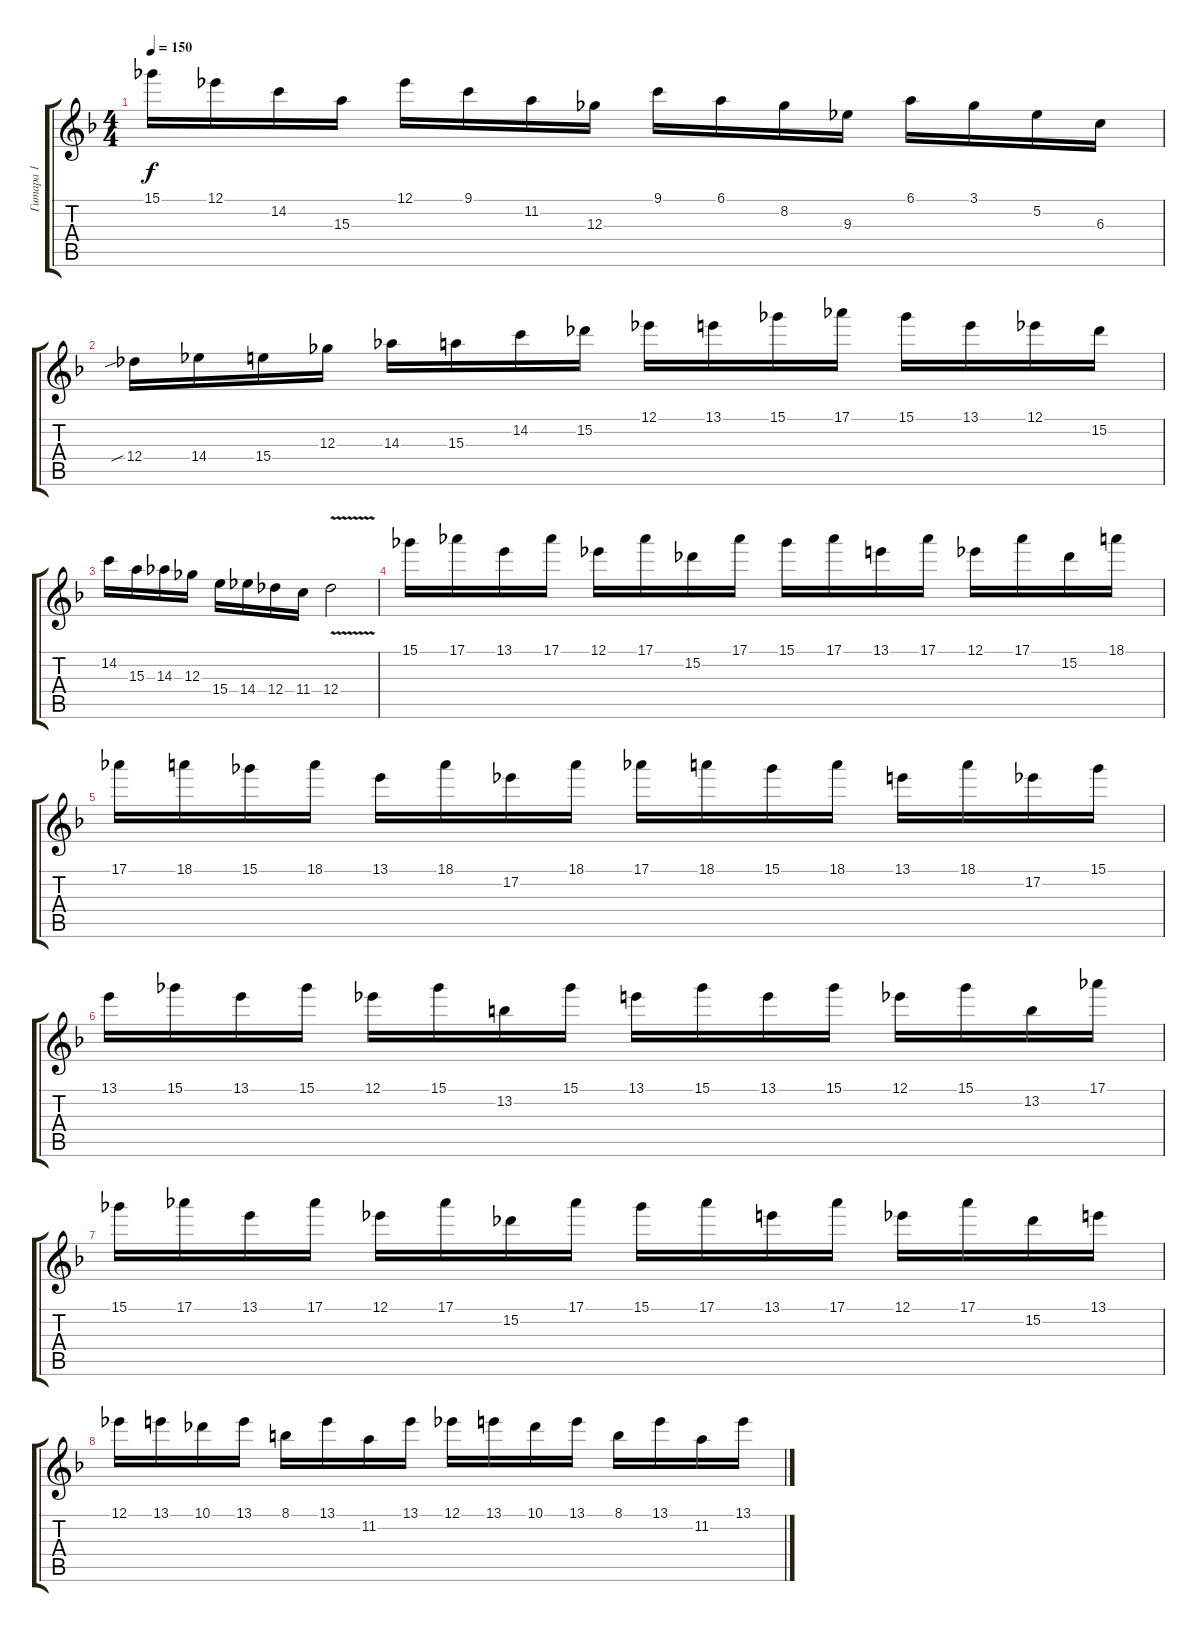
\track ("Гитара 1" "Гитара 1") {instrument distortionguitar}
\staff {score tabs}
\tuning (Eb4 Bb3 Gb3 Db3 Ab2 Eb2) {hide}
\ts (4 4)
\tempo 150
\clef g2
\ks dminor
15.1.16{dy f} 12.1.16 14.2.16 15.3.16 12.1.16 9.1.16 11.2.16 12.3.16 9.1.16 6.1.16 8.2.16 9.3.16 6.1.16 3.1.16 5.2.16 6.3.16 |
12.4{sib}.16 14.4.16 15.4.16 12.3.16 14.3.16 15.3.16 14.2.16 15.2.16 12.1.16 13.1.16 15.1.16 17.1.16 15.1.16 13.1.16 12.1.16 15.2.16 |
14.2.16 15.3.16 14.3.16 12.3.16 15.4.16 14.4.16 12.4.16 11.4.16 12.4{v}.2 |
15.1.16 17.1.16 13.1.16 17.1.16 12.1.16 17.1.16 15.2.16 17.1.16 15.1.16 17.1.16 13.1.16 17.1.16 12.1.16 17.1.16 15.2.16 18.1.16 |
17.1.16 18.1.16 15.1.16 18.1.16 13.1.16 18.1.16 17.2.16 18.1.16 17.1.16 18.1.16 15.1.16 18.1.16 13.1.16 18.1.16 17.2.16 15.1.16 |
13.1.16 15.1.16 13.1.16 15.1.16 12.1.16 15.1.16 13.2.16 15.1.16 13.1.16 15.1.16 13.1.16 15.1.16 12.1.16 15.1.16 13.2.16 17.1.16 |
15.1.16 17.1.16 13.1.16 17.1.16 12.1.16 17.1.16 15.2.16 17.1.16 15.1.16 17.1.16 13.1.16 17.1.16 12.1.16 17.1.16 15.2.16 13.1.16 |
12.1.16 13.1.16 10.1.16 13.1.16 8.1.16 13.1.16 11.2.16 13.1.16 12.1.16 13.1.16 10.1.16 13.1.16 8.1.16 13.1.16 11.2.16 13.1.16
